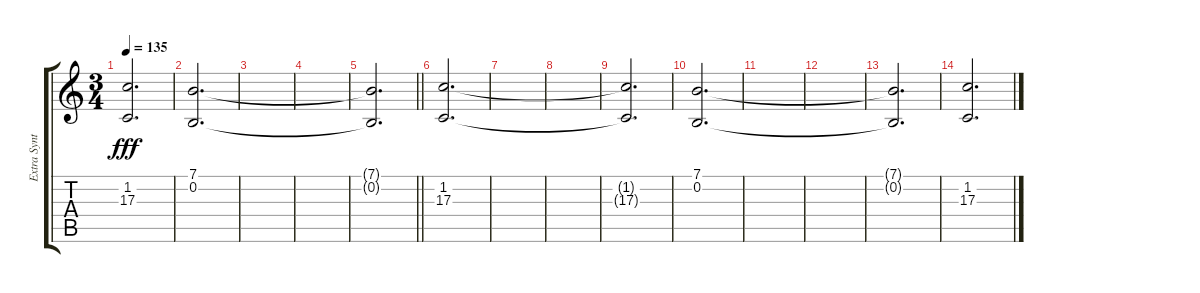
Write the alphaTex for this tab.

\track ("Extra Synth" "Extra Synt") {instrument pad4choir}
\staff {score tabs}
\tuning (E4 B3 G3 D3 A2 E2) {hide}
\ts (3 4)
\tempo 135
\clef g2
\ks c
(1.2{t} 17.3{t}).2{d dy fff} |
(7.1 0.2).2{d} |
|
|
\barLineRight lightlight
(7.1{t} 0.2{t}).2{d} |
(1.2 17.3).2{d} |
|
|
(1.2{t} 17.3{t}).2{d} |
(7.1 0.2).2{d} |
|
|
(7.1{t} 0.2{t}).2{d} |
(1.2 17.3).2{d}
